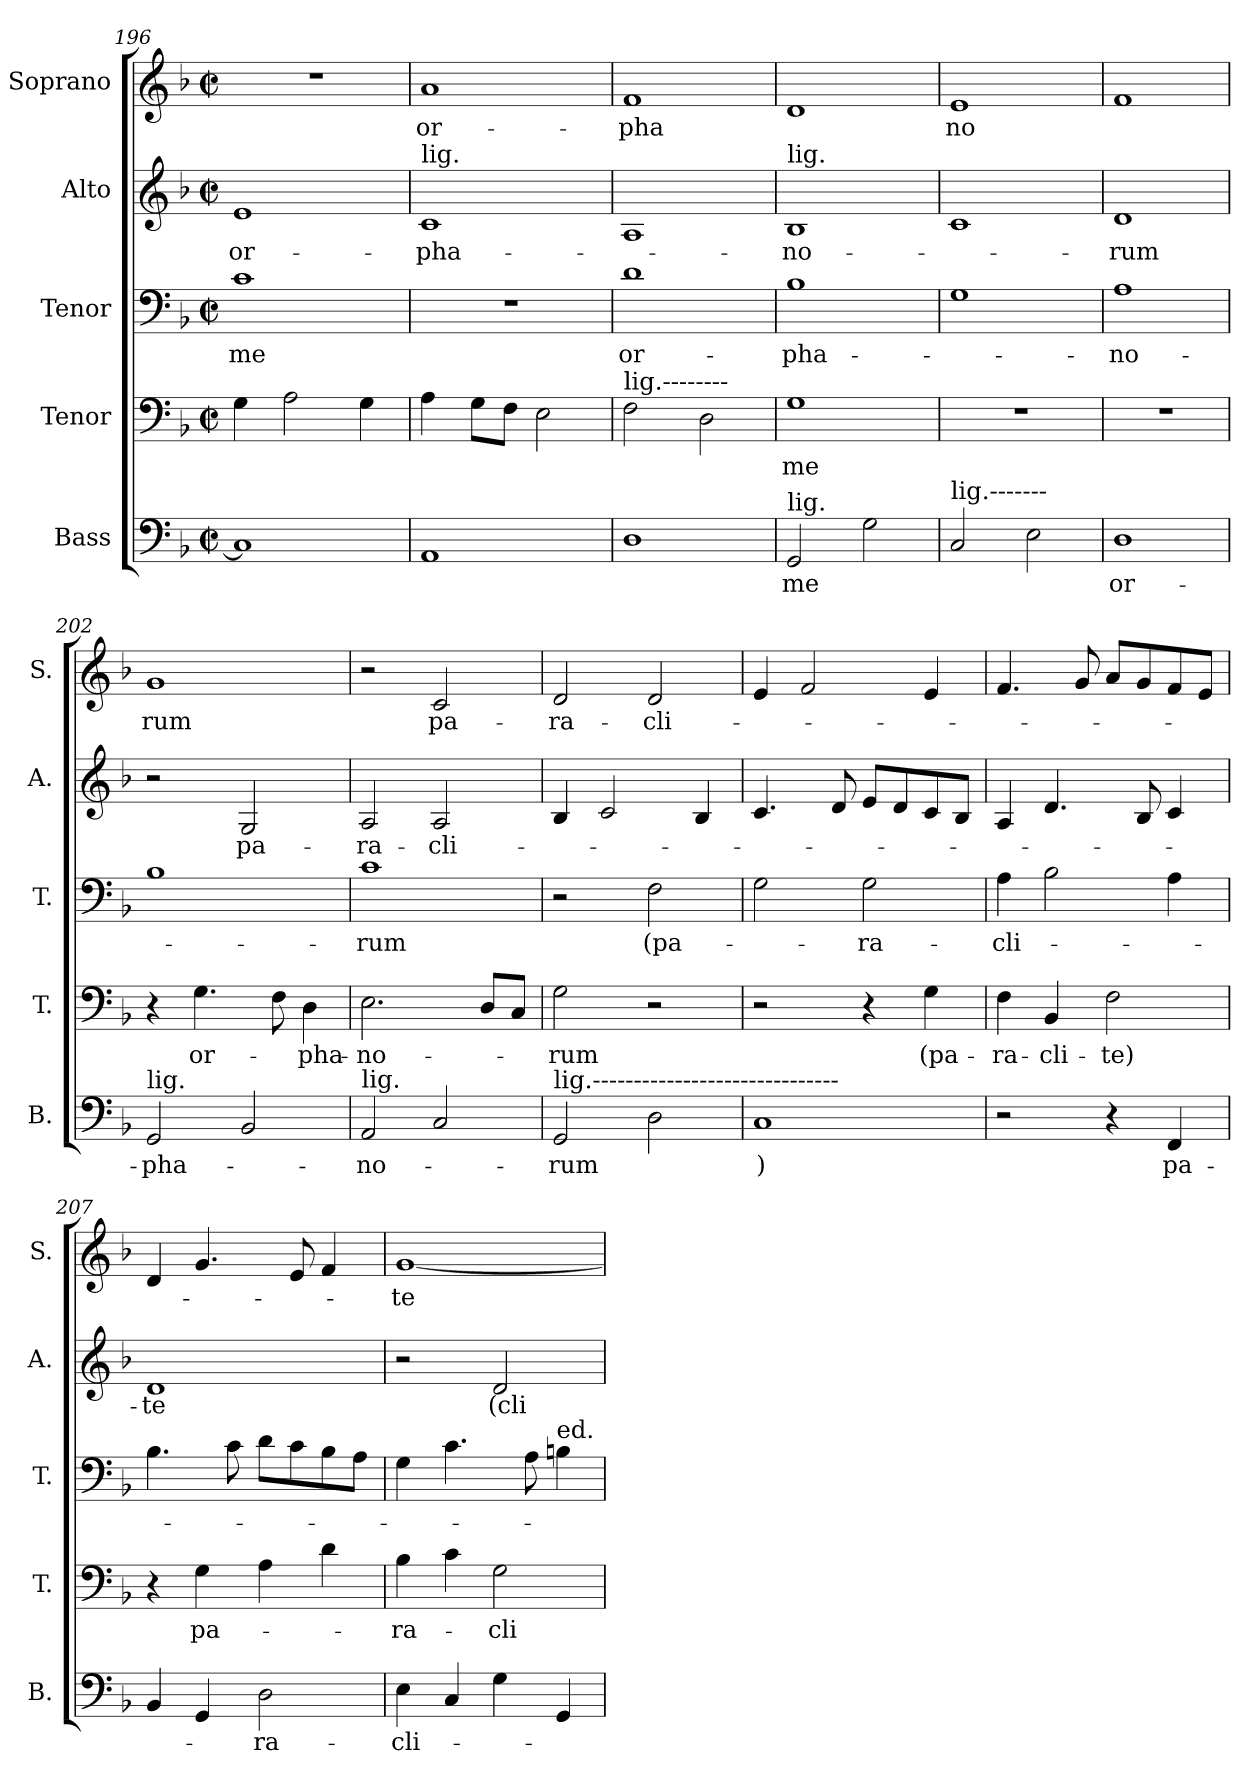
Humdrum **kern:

**kern	**text	**kern	**text	**kern	**text	**kern	**text	**kern	**text
*part5	*part5	*part4	*part4	*part3	*part3	*part2	*part2	*part1	*part1
*staff5	*staff5	*staff4	*staff4	*staff3	*staff3	*staff2	*staff2	*staff1	*staff1
*I"Bass	*	*I"Tenor	*	*I"Tenor	*	*I"Alto	*	*I"Soprano	*
*I'B.	*	*I'T.	*	*I'T.	*	*I'A.	*	*I'S.	*
*clefF4	*	*clefF4	*	*clefF4	*	*clefG2	*	*clefG2	*
*k[b-]	*	*k[b-]	*	*k[b-]	*	*k[b-]	*	*k[b-]	*
*M2/2	*	*M2/2	*	*M2/2	*	*M2/2	*	*M2/2	*
*met(c|)	*	*met(c|)	*	*met(c|)	*	*met(c|)	*	*met(c|)	*
=196	=196	=196	=196	=196	=196	=196	=196	=196	=196
!	!	!	!	!	!LO:LY:b	!	!LO:LY:b	!	!
1C]	.	4G\	.	1c	-me	1e	or-	1r	.
.	.	2A\	.	.	.	.	.	.	.
.	.	4G\	.	.	.	.	.	.	.
=197	=197	=197	=197	=197	=197	=197	=197	=197	=197
!	!	!	!	!	!	!LO:TX:a:t=lig.	!	!	!
!	!	!	!	!	!	!	!LO:LY:b	!	!LO:LY:b
1AA	.	4A\	.	1r	.	1c	-pha-	1a	or-
.	.	8G\L	.	.	.	.	.	.	.
.	.	8F\J	.	.	.	.	.	.	.
.	.	2E\	.	.	.	.	.	.	.
=198	=198	=198	=198	=198	=198	=198	=198	=198	=198
!	!	!LO:TX:a:t=lig.--------	!	!	!	!	!	!	!
!	!	!	!	!	!LO:LY:b	!	!	!	!LO:LY:b
1D	.	2F\	.	1d	or-	1A	.	1f	-pha
.	.	2D\	.	.	.	.	.	.	.
=199	=199	=199	=199	=199	=199	=199	=199	=199	=199
!	!	!	!	!	!	!LO:TX:a:t=lig.	!	!	!
!LO:TX:a:t=lig.	!	!	!	!	!	!	!	!	!
!	!LO:LY:b	!	!LO:LY:b	!	!LO:LY:b	!	!LO:LY:b	!	!
2GG/	-me	1G	-me	1B-	-pha-	1B-	-no-	1d	.
2G\	.	.	.	.	.	.	.	.	.
=200	=200	=200	=200	=200	=200	=200	=200	=200	=200
!LO:TX:a:t=lig.-------	!	!	!	!	!	!	!	!	!
!	!	!	!	!	!	!	!	!	!LO:LY:b
2C/	.	1r	.	1G	.	1c	.	1e	no
2E\	.	.	.	.	.	.	.	.	.
=201	=201	=201	=201	=201	=201	=201	=201	=201	=201
!	!LO:LY:b	!	!	!	!LO:LY:b	!	!LO:LY:b	!	!
1D	or-	1r	.	1A	-no-	1d	-rum	1f	.
!!LO:LB:g=z
=202	=202	=202	=202	=202	=202	=202	=202	=202	=202
!LO:TX:a:t=lig.	!	!	!	!	!	!	!	!	!
!	!LO:LY:b	!	!	!	!	!	!	!	!LO:LY:b
2GG/	-pha-	4r	.	1B-	.	2r	.	1g	rum
!	!	!	!LO:LY:b	!	!	!	!	!	!
.	.	4.G\	or-	.	.	.	.	.	.
!	!	!	!	!	!	!	!LO:LY:b	!	!
2BB-/	.	.	.	.	.	2G/	pa-	.	.
.	.	8F\	.	.	.	.	.	.	.
!	!	!	!LO:LY:b	!	!	!	!	!	!
.	.	4D\	-pha-	.	.	.	.	.	.
=203	=203	=203	=203	=203	=203	=203	=203	=203	=203
!LO:TX:a:t=lig.	!	!	!	!	!	!	!	!	!
!	!LO:LY:b	!	!LO:LY:b	!	!LO:LY:b	!	!LO:LY:b	!	!
2AA/	-no-	2.E\	-no-	1c	-rum	2A/	-ra-	2r	.
!	!	!	!	!	!	!	!LO:LY:b	!	!LO:LY:b
2C/	.	.	.	.	.	2A/	-cli-	2c/	pa-
.	.	8D/L	.	.	.	.	.	.	.
.	.	8C/J	.	.	.	.	.	.	.
=204	=204	=204	=204	=204	=204	=204	=204	=204	=204
!LO:TX:a:t=lig.------------------------------	!	!	!	!	!	!	!	!	!
!	!LO:LY:b	!	!LO:LY:b	!	!	!	!	!	!LO:LY:b
2GG/	-rum	2G\	-rum	2r	.	4B-/	.	2d/	-ra-
.	.	.	.	.	.	2c/	.	.	.
!	!	!	!	!	!LO:LY:b	!	!	!	!LO:LY:b
2D\	.	2r	.	2F\	(pa-	.	.	2d/	-cli-
.	.	.	.	.	.	4B-/	.	.	.
=205	=205	=205	=205	=205	=205	=205	=205	=205	=205
!	!LO:LY:b	!	!	!	!	!	!	!	!
1C	)	2r	.	2G\	.	4.c/	.	4e/	.
.	.	.	.	.	.	.	.	2f/	.
.	.	.	.	.	.	8d/	.	.	.
!	!	!	!	!	!LO:LY:b	!	!	!	!
.	.	4r	.	2G\	-ra-	8e/L	.	.	.
.	.	.	.	.	.	8d/	.	.	.
!	!	!	!LO:LY:b	!	!	!	!	!	!
.	.	4G\	(pa-	.	.	8c/	.	4e/	.
.	.	.	.	.	.	8B-/J	.	.	.
=206	=206	=206	=206	=206	=206	=206	=206	=206	=206
!	!	!	!LO:LY:b	!	!LO:LY:b	!	!	!	!
2r	.	4F\	-ra-	4A\	-cli-	4A/	.	4.f/	.
!	!	!	!LO:LY:b	!	!	!	!	!	!
.	.	4BB-/	-cli-	2B-\	.	4.d/	.	.	.
.	.	.	.	.	.	.	.	8g/	.
!	!	!	!LO:LY:b	!	!	!	!	!	!
4r	.	2F\	-te)	.	.	.	.	8a/L	.
.	.	.	.	.	.	8B-/	.	8g/	.
!	!LO:LY:b	!	!	!	!	!	!	!	!
4FF/	pa-	.	.	4A\	.	4c/	.	8f/	.
.	.	.	.	.	.	.	.	8e/J	.
!!LO:PB:g=z
=207	=207	=207	=207	=207	=207	=207	=207	=207	=207
!	!	!	!	!	!	!	!LO:LY:b	!	!
4BB-/	.	4r	.	4.B-\	.	1d	-te	4d/	.
!	!	!	!LO:LY:b	!	!	!	!	!	!
4GG/	.	4G\	pa-	.	.	.	.	4.g/	.
.	.	.	.	8c\	.	.	.	.	.
!	!LO:LY:b	!	!	!	!	!	!	!	!
2D\	-ra-	4A\	.	8d\L	.	.	.	.	.
.	.	.	.	8c\	.	.	.	8e/	.
.	.	4d\	.	8B-\	.	.	.	4f/	.
.	.	.	.	8A\J	.	.	.	.	.
=208	=208	=208	=208	=208	=208	=208	=208	=208	=208
!	!LO:LY:b	!	!LO:LY:b	!	!	!	!	!	!LO:LY:b
4E\	-cli-	4B-\	-ra-	4G\	.	2r	.	[1g	-te
4C/	.	4c\	.	4.c\	.	.	.	.	.
!	!	!	!LO:LY:b	!	!	!	!LO:LY:b	!	!
4G\	.	2G\	-cli-	.	.	2d/	(cli-	.	.
.	.	.	.	8A\	.	.	.	.	.
!	!	!	!	!LO:TX:a:t=ed.	!	!	!	!	!
4GG/	.	.	.	4Bn\	.	.	.	.	.
=	=	=	=	=	=	=	=	=	=
*-	*-	*-	*-	*-	*-	*-	*-	*-	*-
